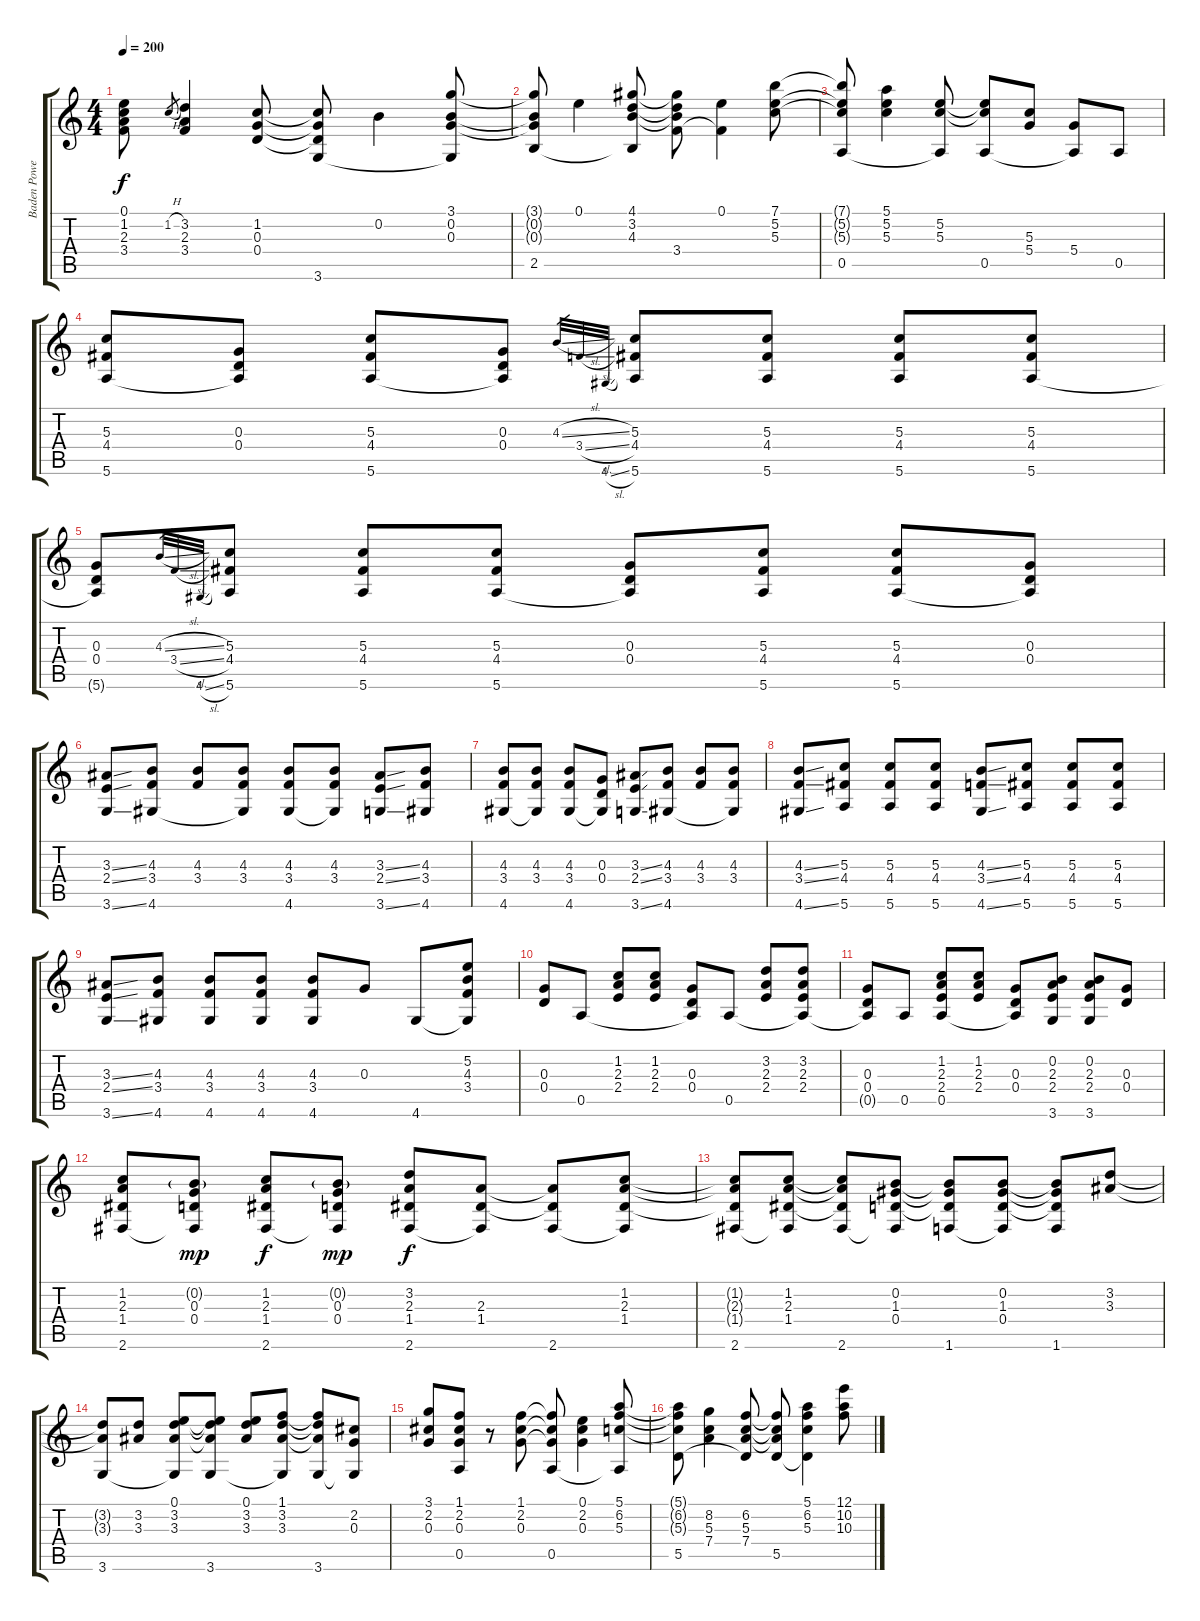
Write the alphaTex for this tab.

\track ("Baden Powell" "Baden Powe") {instrument acousticguitarsteel}
\staff {score tabs}
\tuning (E4 B3 G3 D3 A2 E2) {hide}
\ts (4 4)
\tempo 200
\clef g2
\ks c
(0.1{t} 1.2{t} 2.3{t} 3.4).8{dy f} 1.2{h}.8{gr} (3.2 2.3 3.4).4 (1.2 0.3 0.4).8 (1.2{t} 0.3{t} 0.4{t} 3.6).8 0.2.4 (3.1 0.2 0.3 3.6{t}).8 |
(3.1{t} 0.2{t} 0.3{t} 2.5).8 0.1.4 (4.1 3.2 4.3 2.5{t}).8 (4.1{t} 3.2{t} 4.3{t} 3.4).8 (0.1 3.4{t}).4 (7.1 5.2 5.3).8 |
(7.1{t} 5.2{t} 5.3{t} 0.5).8 (5.1 5.2 5.3).4 (5.2 5.3 0.5{t}).8 (5.2{t} 5.3{t} 0.5).8 (5.3 5.4).8 (5.4 0.5{t}).8 0.5.8 |
(5.3 4.4 5.6).8 (0.3 0.4 5.6{t}).8 (5.3 4.4 5.6).8 (0.3 0.4 5.6{t}).8 4.3{sl}.32{gr} 3.4{sl}.32{gr} 4.6{sl}.32{gr} (5.3 4.4 5.6).8 (5.3 4.4 5.6).8 (5.3 4.4 5.6).8 (5.3 4.4 5.6).8 |
(0.3 0.4 5.6{t}).8 4.3{sl}.32{gr} 3.4{sl}.32{gr} 4.6{sl}.32{gr} (5.3 4.4 5.6).8 (5.3 4.4 5.6).8 (5.3 4.4 5.6).8 (0.3 0.4 5.6{t}).8 (5.3 4.4 5.6).8 (5.3 4.4 5.6).8 (0.3 0.4 5.6{t}).8 |
(3.3{ss} 2.4{ss} 3.6{ss}).8 (4.3 3.4 4.6).8 (4.3 3.4).8 (4.3 3.4 4.6{t}).8 (4.3 3.4 4.6).8 (4.3 3.4 4.6{t}).8 (3.3{ss} 2.4{ss} 3.6{ss}).8 (4.3 3.4 4.6).8 |
(4.3 3.4 4.6).8 (4.3 3.4 4.6{t}).8 (4.3 3.4 4.6).8 (0.3 0.4 4.6{t}).8 (3.3{ss} 2.4{ss} 3.6{ss}).8 (4.3 3.4 4.6).8 (4.3 3.4).8 (4.3 3.4 4.6{t}).8 |
(4.3{ss} 3.4{ss} 4.6{ss}).8 (5.3 4.4 5.6).8 (5.3 4.4 5.6).8 (5.3 4.4 5.6).8 (4.3{ss} 3.4{ss} 4.6{ss}).8 (5.3 4.4 5.6).8 (5.3 4.4 5.6).8 (5.3 4.4 5.6).8 |
(3.3{ss} 2.4{ss} 3.6{ss}).8 (4.3 3.4 4.6).8 (4.3 3.4 4.6).8 (4.3 3.4 4.6).8 (4.3 3.4 4.6).8 0.3.8 4.6.8 (5.2 4.3 3.4 4.6{t}).8 |
(0.3 0.4).8 0.5.8 (1.2 2.3 2.4).8 (1.2 2.3 2.4).8 (0.3 0.4 0.5{t}).8 0.5.8 (3.2 2.3 2.4).8 (3.2 2.3 2.4 0.5{t}).8 |
(0.3 0.4 0.5{t}).8 0.5.8 (1.2 2.3 2.4 0.5).8 (1.2 2.3 2.4).8 (0.3 0.4 0.5{t}).8 (0.2 2.3 2.4 3.6).8 (0.2 2.3 2.4 3.6).8 (0.3 0.4).8 |
(1.2 2.3 1.4 2.6).8 (0.2{g} 0.3 0.4 2.6{t}).8{dy mp} (1.2 2.3 1.4 2.6).8{dy f} (0.2{g} 0.3 0.4 2.6{t}).8{dy mp} (3.2 2.3 1.4 2.6).8{dy f} (2.3 1.4 2.6{t}).8 (2.3{t} 1.4{t} 2.6).8 (1.2 2.3 1.4 2.6{t}).8 |
(1.2{t} 2.3{t} 1.4{t} 2.6).8 (1.2 2.3 1.4 2.6{t}).8 (1.2{t} 2.3{t} 1.4{t} 2.6).8 (0.2 1.3 0.4 2.6{t}).8 (0.2{t} 1.3{t} 0.4{t} 1.6).8 (0.2 1.3 0.4 1.6{t}).8 (0.2{t} 1.3{t} 0.4{t} 1.6).8 (3.2 3.3).8 |
(3.2{t} 3.3{t} 3.6).8 (3.2 3.3).8 (0.1 3.2 3.3 3.6{t}).8 (0.1{t} 3.2{t} 3.3{t} 3.6).8 (0.1 3.2 3.3).8 (1.1 3.2 3.3 3.6{t}).8 (1.1{t} 3.2{t} 3.3{t} 3.6).8 (2.2 0.3 3.6{t}).8 |
(3.1 2.2 0.3).8 (1.1 2.2 0.3 0.5).8 r.8 (1.1 2.2 0.3).8 (1.1{t} 2.2{t} 0.3{t} 0.5).8 (0.1 2.2 0.3).4 (5.1 6.2 5.3 0.5{t}).8 |
(5.1{t} 6.2{t} 5.3{t} 5.5).8 (8.2 5.3 7.4).4 (6.2 5.3 7.4 5.5{t}).8 (6.2{t} 5.3{t} 7.4{t} 5.5).8 (5.1 6.2 5.3 5.5{t}).4 (12.1 10.2 10.3).8
